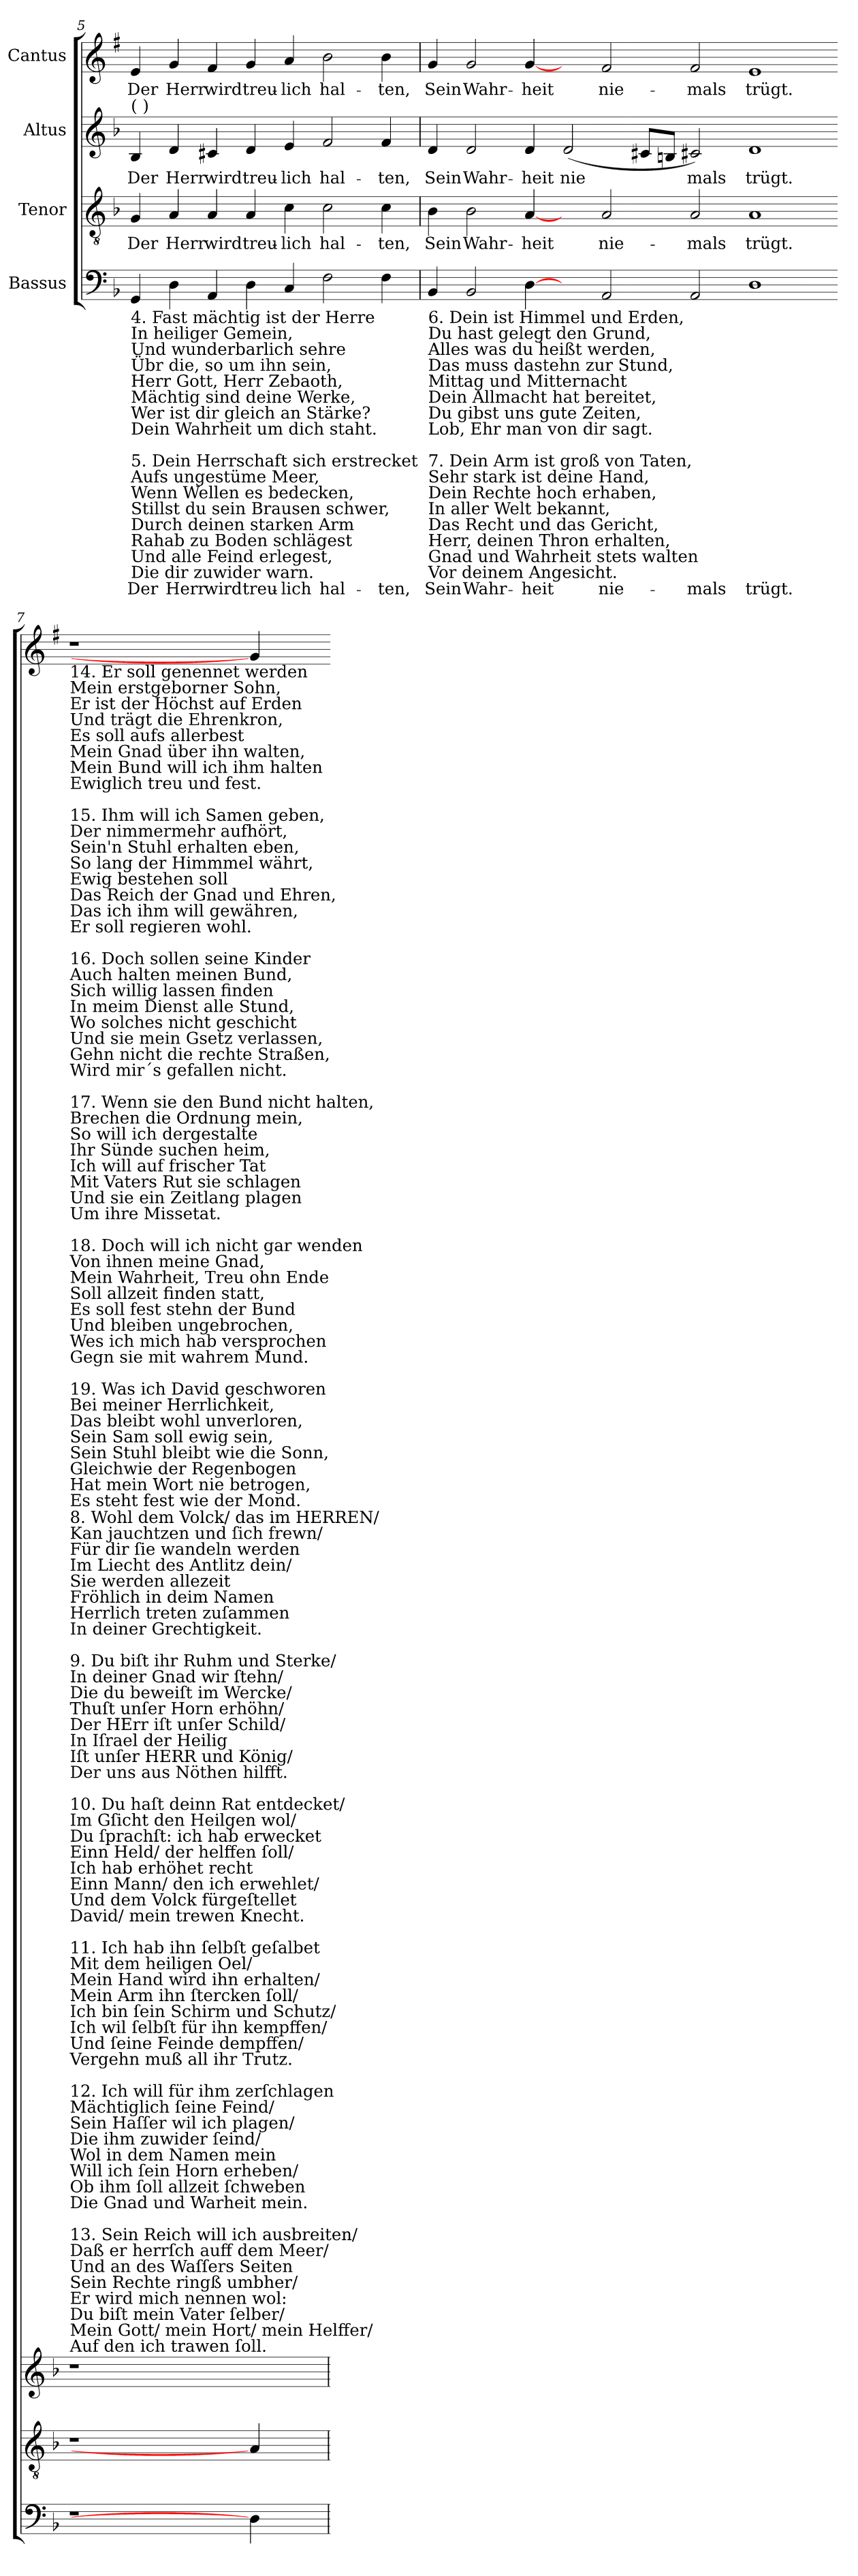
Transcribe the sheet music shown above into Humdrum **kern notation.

**kern	**text	**kern	**text	**kern	**text	**kern	**text
*part4	*part4	*part3	*part3	*part2	*part2	*part1	*part1
*staff4	*staff4	*staff3	*staff3	*staff2	*staff2	*staff1	*staff1
*I"Bassus	*	*I"Tenor	*	*I"Altus	*	*I"Cantus	*
*clefF4	*	*clefGv2	*	*clefG2	*	*clefG2	*
*	*	*	*	*	*	*ITrd1c2	*
*k[b-]	*	*k[b-]	*	*k[b-]	*	*k[b-]	*
*F:	*	*F:	*	*F:	*	*F:	*
=5	=5	=5	=5	=5	=5	=5	=5
!	!	!	!	!LO:TX:a:t=(  )	!	!	!
!LO:TX:b:t=4. Fast mächtig ist der Herre\nIn heiliger Gemein,\nUnd wunderbarlich sehre\nÜbr die, so um ihn sein,\nHerr Gott, Herr Zebaoth,\nMächtig sind deine Werke,\nWer ist dir gleich an Stärke?\nDein Wahrheit um dich staht.\n\n5. Dein Herrschaft sich erstrecket\nAufs ungestüme Meer,\nWenn Wellen es bedecken,\nStillst du sein Brausen schwer,\nDurch deinen starken Arm\nRahab zu Boden schlägest\nUnd alle Feind erlegest,\nDie dir zuwider warn.	!	!	!	!	!	!	!
!	!LO:LY:b	!	!LO:LY:b	!	!LO:LY:b	!	!LO:LY:b
4GG	Der	4G	Der	4B-	Der	4d	Der
!	!LO:LY:b	!	!LO:LY:b	!	!LO:LY:b	!	!LO:LY:b
4D	Herr	4A	Herr	4d	Herr	4f	Herr
!	!LO:LY:b	!	!LO:LY:b	!	!LO:LY:b	!	!LO:LY:b
4AA	wird	4A	wird	4c#X	wird	4e	wird
!	!LO:LY:b	!	!LO:LY:b	!	!LO:LY:b	!	!LO:LY:b
4D	treu-	4A	treu-	4d	treu-	4f	treu-
!	!LO:LY:b	!	!LO:LY:b	!	!LO:LY:b	!	!LO:LY:b
4C	-lich	4c	-lich	4e	-lich	4g	-lich
!	!LO:LY:b	!	!LO:LY:b	!	!LO:LY:b	!	!LO:LY:b
2F	hal-	2c	hal-	2f	hal-	2a	hal-
!	!LO:LY:b	!	!LO:LY:b	!	!LO:LY:b	!	!LO:LY:b
4F	-ten,	4c	-ten,	4f	-ten,	4a	-ten,
=6	=6	=6	=6	=6	=6	=6	=6
!LO:TX:b:t=6. Dein ist Himmel und Erden,\nDu hast gelegt den Grund,\nAlles was du heißt werden,\nDas muss dastehn zur Stund,\nMittag und Mitternacht\nDein Allmacht hat bereitet,\nDu gibst uns gute Zeiten,\nLob, Ehr man von dir sagt.\n\n7. Dein Arm ist groß von Taten,\nSehr stark ist deine Hand,\nDein Rechte hoch erhaben,\nIn aller Welt bekannt,\nDas Recht und das Gericht,\nHerr, deinen Thron erhalten,\nGnad und Wahrheit stets walten\nVor deinem Angesicht.	!	!	!	!	!	!	!
!	!LO:LY:b	!	!LO:LY:b	!	!LO:LY:b	!	!LO:LY:b
4BB-	Sein	4B-	Sein	4d	Sein	4f	Sein
!	!LO:LY:b	!	!LO:LY:b	!	!LO:LY:b	!	!LO:LY:b
2BB-	Wahr-	2B-	Wahr-	2d	Wahr-	2f	Wahr-
!	!LO:LY:b	!	!LO:LY:b	!	!LO:LY:b	!	!LO:LY:b
[4D	-heit	[4A	-heit	4d	-heit	[4f	-heit
!	!	!	!	!	!LO:LY:b	!	!
4ryy	.	4ryy	.	(<2d	nie	4ryy	.
!	!LO:LY:b	!	!LO:LY:b	!	!	!	!LO:LY:b
2AA	nie-	2A	nie-	.	.	2e	nie-
.	.	.	.	8c#XL	.	.	.
.	.	.	.	8BnJ	.	.	.
!	!LO:LY:b	!	!LO:LY:b	!	!LO:LY:b	!	!LO:LY:b
2AA	-mals	2A	-mals	2c#X)	mals	2e	-mals
!	!LO:LY:b	!	!LO:LY:b	!	!LO:LY:b	!	!LO:LY:b
1D	trügt.	1A	trügt.	1d	trügt.	1d	trügt.
!!LO:LB:g=z
=7-	=7-	=7-	=7-	=7-	=7-	=7-	=7-
!	!	!	!	!	!	!LO:TX:b:t=14. Er soll genennet werden\nMein erstgeborner Sohn,\nEr ist der Höchst auf Erden\nUnd trägt die Ehrenkron,\nEs soll aufs allerbest\nMein Gnad über ihn walten,\nMein Bund will ich ihm halten\nEwiglich treu und fest.\n\n15. Ihm will ich Samen geben,\nDer nimmermehr aufhört,\nSein'n Stuhl erhalten eben,\nSo lang der Himmmel währt,\nEwig bestehen soll\nDas Reich der Gnad und Ehren,\nDas ich ihm will gewähren,\nEr soll regieren wohl.\n\n16. Doch sollen seine Kinder\nAuch halten meinen Bund,\nSich willig lassen finden\nIn meim Dienst alle Stund,\nWo solches nicht geschicht\nUnd sie mein Gsetz verlassen,\nGehn nicht die rechte Straßen,\nWird mir´s gefallen nicht.\n\n17. Wenn sie den Bund nicht halten,\nBrechen die Ordnung mein,\nSo will ich dergestalte\nIhr Sünde suchen heim,\nIch will auf frischer Tat\nMit Vaters Rut sie schlagen\nUnd sie ein Zeitlang plagen\nUm ihre Missetat.\n\n18. Doch will ich nicht gar wenden\nVon ihnen meine Gnad,\nMein Wahrheit, Treu ohn Ende\nSoll allzeit finden statt,\nEs soll fest stehn der Bund\nUnd bleiben ungebrochen,\nWes ich mich hab versprochen\nGegn sie mit wahrem Mund.\n\n19. Was ich David geschworen\nBei meiner Herrlichkeit,\nDas bleibt wohl unverloren,\nSein Sam soll ewig sein,\nSein Stuhl bleibt wie die Sonn,\nGleichwie der Regenbogen\nHat mein Wort nie betrogen,\nEs steht fest wie der Mond.	!
!	!	!	!	!	!	!LO:TX:b:t=8. Wohl dem Volck/ das im HERREN/\nKan jauchtzen und ſich frewn/\nFür dir ſie wandeln werden\nIm Liecht des Antlitz dein/\nSie werden allezeit\nFröhlich in deim Namen\nHerrlich treten zuſammen\nIn deiner Grechtigkeit.\n\n9. Du biſt ihr Ruhm und Sterke/\nIn deiner Gnad wir ſtehn/\nDie du beweiſt im Wercke/\nThuſt unſer Horn erhöhn/\nDer HErr iſt unſer Schild/\nIn Iſrael der Heilig\nIſt unſer HERR und König/\nDer uns aus Nöthen hilfft.\n\n10. Du haſt deinn Rat entdecket/\nIm Gſicht den Heilgen wol/\nDu ſprachſt&colon; ich hab erwecket\nEinn Held/ der helffen ſoll/\nIch hab erhöhet recht\nEinn Mann/ den ich erwehlet/\nUnd dem Volck fürgeſtellet\nDavid/ mein trewen Knecht.\n\n11. Ich hab ihn ſelbſt geſalbet\nMit dem heiligen Oel/\nMein Hand wird ihn erhalten/\nMein Arm ihn ſtercken ſoll/\nIch bin ſein Schirm und Schutz/\nIch wil ſelbſt für ihn kempffen/\nUnd ſeine Feinde dempffen/\nVergehn muß all ihr Trutz.\n\n12. Ich will für ihm zerſchlagen\nMächtiglich ſeine Feind/\nSein Haſſer wil ich plagen/\nDie ihm zuwider ſeind/\nWol in dem Namen mein\nWill ich ſein Horn erheben/\nOb ihm ſoll allzeit ſchweben\nDie Gnad und Warheit mein.\n\n13. Sein Reich will ich ausbreiten/\nDaß er herrſch auff dem Meer/\nUnd an des Waſſers Seiten\nSein Rechte ringß umbher/\nEr wird mich nennen wol&colon;\nDu biſt mein Vater ſelber/\nMein Gott/ mein Hort/ mein Helffer/\nAuf den ich trawen ſoll.	!
1r	.	1r	.	1r	.	1r	.
4D]	.	4A]	.	4ryy	.	4f]	.
=	=-	=	=-	=	=-	=-	=-
*-	*-	*-	*-	*-	*-	*-	*-
